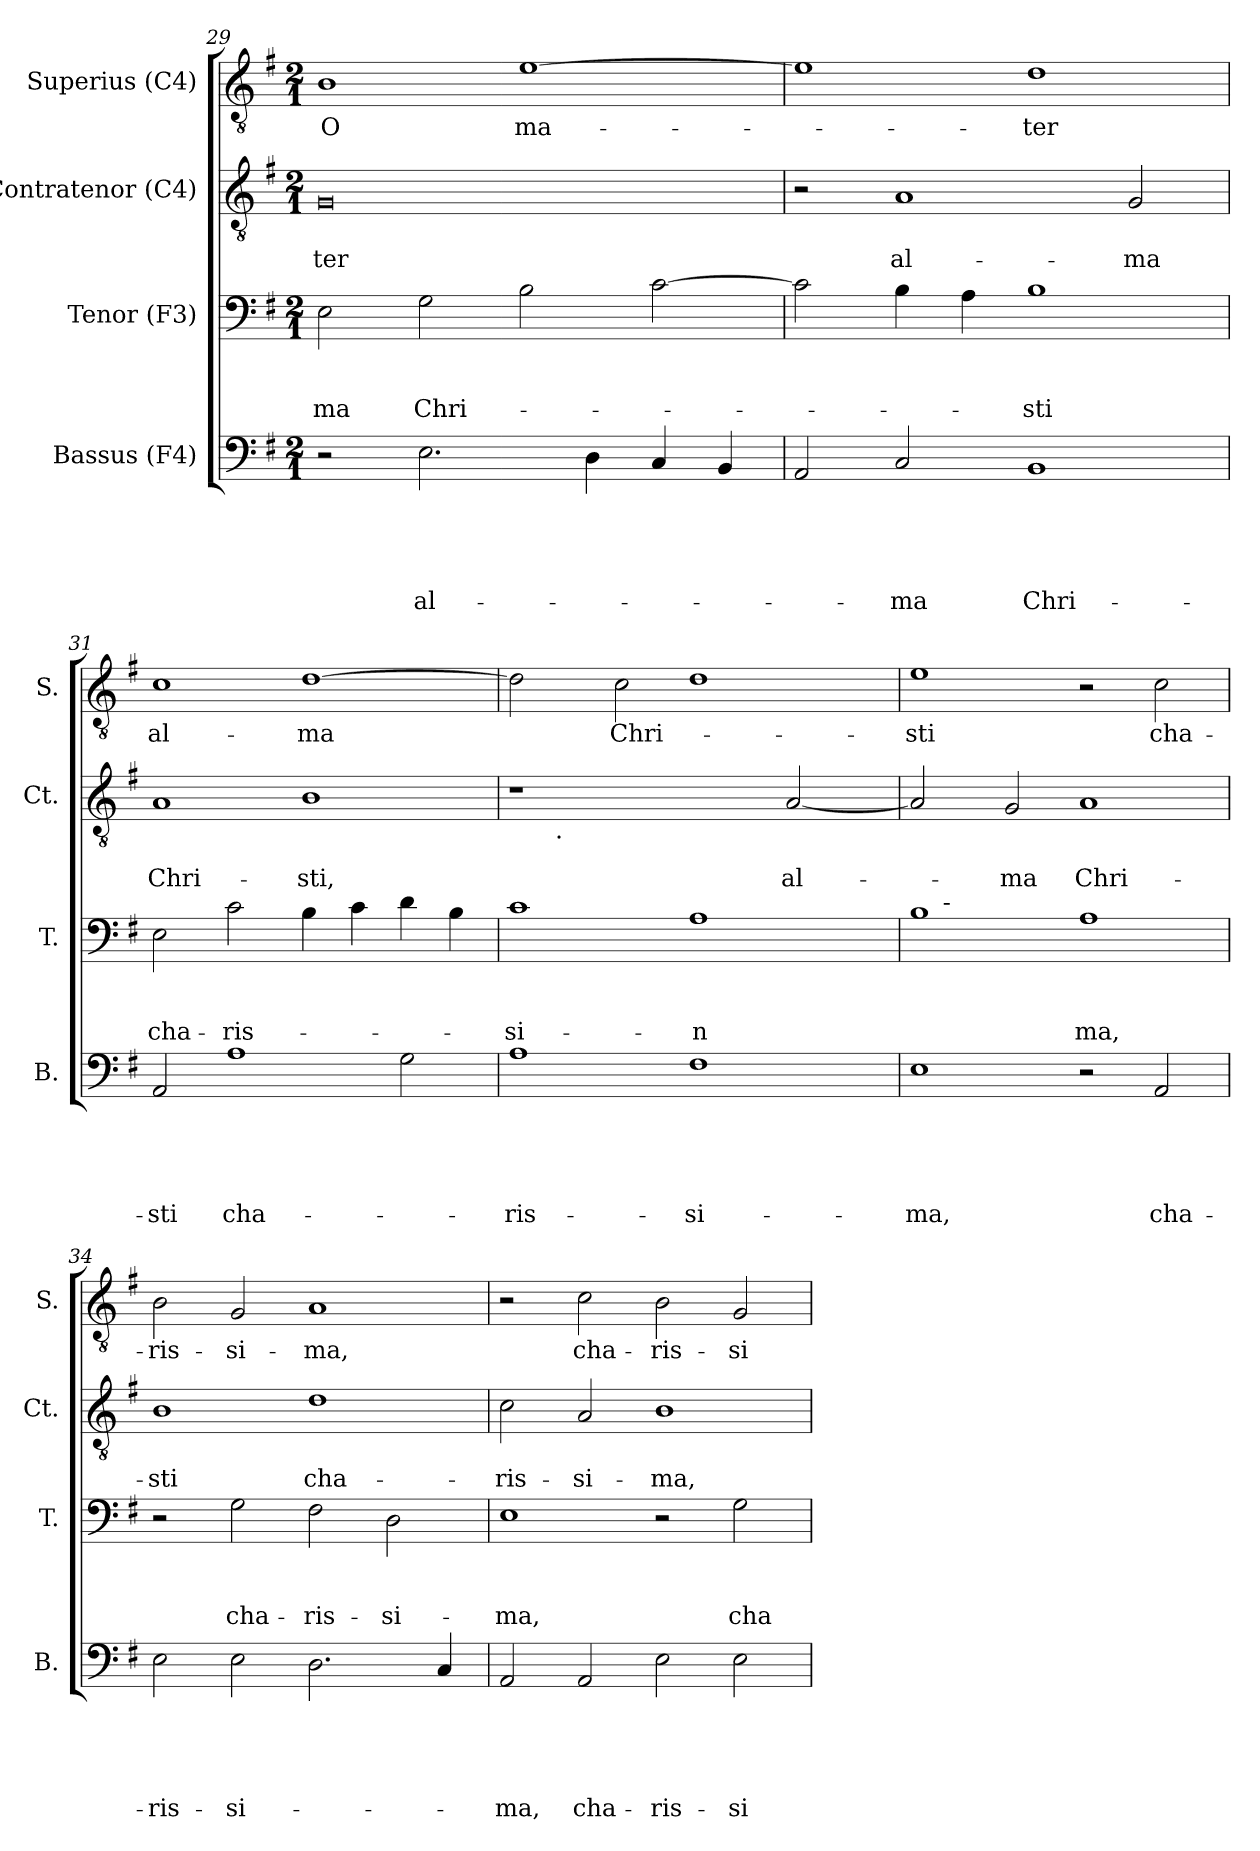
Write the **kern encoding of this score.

**kern	**text	**text	**text	**text	**text	**kern	**text	**text	**text	**kern	**text	**text	**kern	**text
*part4	*part4	*part4	*part4	*part4	*part4	*part3	*part3	*part3	*part3	*part2	*part2	*part2	*part1	*part1
*staff4	*staff4	*staff4	*staff4	*staff4	*staff4	*staff3	*staff3	*staff3	*staff3	*staff2	*staff2	*staff2	*staff1	*staff1
*I"Bassus (F4)	*	*	*	*	*	*I"Tenor (F3)	*	*	*	*I"Contratenor (C4)	*	*	*I"Superius (C4)	*
*I'B.	*	*	*	*	*	*I'T.	*	*	*	*I'Ct.	*	*	*I'S.	*
*clefF4	*	*	*	*	*	*clefF4	*	*	*	*clefGv2	*	*	*clefGv2	*
*k[f#]	*	*	*	*	*	*k[f#]	*	*	*	*k[f#]	*	*	*k[f#]	*
*G:	*	*	*	*	*	*G:	*	*	*	*G:	*	*	*G:	*
*M2/1	*	*	*	*	*	*M2/1	*	*	*	*M2/1	*	*	*M2/1	*
=29	=29	=29	=29	=29	=29	=29	=29	=29	=29	=29	=29	=29	=29	=29
!	!	!	!	!	!	!	!	!	!LO:LY:b	!	!	!LO:LY:b:rj	!	!LO:LY:b
2r	.	.	.	.	.	2E\	.	.	-ma	0G	.	-ter	1B	O
!	!	!	!	!	!LO:LY:b	!	!	!	!LO:LY:b	!	!	!	!	!
2.E\	.	.	.	.	al-	2G\	.	.	Chri-	.	.	.	.	.
!	!	!	!	!	!	!	!	!	!	!	!	!	!	!LO:LY:b
.	.	.	.	.	.	2B\	.	.	.	.	.	.	[>1e	ma-
4D\	.	.	.	.	.	.	.	.	.	.	.	.	.	.
4C/	.	.	.	.	.	[>2c\	.	.	.	.	.	.	.	.
4BB/	.	.	.	.	.	.	.	.	.	.	.	.	.	.
=30	=30	=30	=30	=30	=30	=30	=30	=30	=30	=30	=30	=30	=30	=30
2AA/	.	.	.	.	.	2c\]	.	.	.	2r	.	.	1e]	.
!	!	!	!	!	!LO:LY:b	!	!	!	!	!	!	!LO:LY:b	!	!
2C/	.	.	.	.	-ma	4B\	.	.	.	1A	.	al-	.	.
.	.	.	.	.	.	4A\	.	.	.	.	.	.	.	.
!	!	!	!	!	!LO:LY:b	!	!	!	!LO:LY:b	!	!	!	!	!LO:LY:b
1BB	.	.	.	.	Chri-	1B	.	.	-sti	.	.	.	1d	-ter
!	!	!	!	!	!	!	!	!	!	!	!	!LO:LY:b	!	!
.	.	.	.	.	.	.	.	.	.	2G/	.	-ma	.	.
=31	=31	=31	=31	=31	=31	=31	=31	=31	=31	=31	=31	=31	=31	=31
!	!	!	!	!	!LO:LY:b	!	!	!	!LO:LY:b	!	!	!LO:LY:b	!	!LO:LY:b
2AA/	.	.	.	.	-sti	2E\	.	.	cha-	1A	.	Chri-	1c	al-
!	!	!	!	!	!LO:LY:b	!	!	!	!LO:LY:b	!	!	!	!	!
1A	.	.	.	.	cha-	2c\	.	.	-ris-	.	.	.	.	.
!	!	!	!	!	!	!	!	!	!	!	!	!LO:LY:b	!	!LO:LY:b
.	.	.	.	.	.	4B\	.	.	.	1B	.	-sti,	[>1d	-ma
.	.	.	.	.	.	4c\	.	.	.	.	.	.	.	.
2G\	.	.	.	.	.	4d\	.	.	.	.	.	.	.	.
.	.	.	.	.	.	4B\	.	.	.	.	.	.	.	.
=32	=32	=32	=32	=32	=32	=32	=32	=32	=32	=32	=32	=32	=32	=32
!	!	!	!	!	!LO:LY:b	!	!	!	!LO:LY:b	!	!	!	!	!
*	*	*	*	*	*	*	*	*	*	*^	*	*	*	*
1A	.	.	.	.	-ris-	1c	.	.	-si-	1r	8ryy	.	.	2d\]	.
.	.	.	.	.	.	.	.	.	.	.	32ryy	.	.	.	.
!	!	!	!	!	!	!	!	!	!	!	!LO:TX:b:t=.	!	!	!	!
.	.	.	.	.	.	.	.	.	.	.	1ryy	.	.	.	.
!	!	!	!	!	!	!	!	!	!	!	!	!	!	!	!LO:LY:b
.	.	.	.	.	.	.	.	.	.	.	.	.	.	2c\	Chri-
!	!	!	!	!	!LO:LY:b	!	!	!	!LO:LY:b:rj	!	!	!	!	!	!
1F#	.	.	.	.	-si-	1A	.	.	-n	2ryy	.	.	.	1d	.
.	.	.	.	.	.	.	.	.	.	.	2ryy	.	.	.	.
!	!	!	!	!	!	!	!	!	!	!	!	!	!LO:LY:b	!	!
.	.	.	.	.	.	.	.	.	.	[<2A/	.	.	al-	.	.
.	.	.	.	.	.	.	.	.	.	.	4ryy	.	.	.	.
.	.	.	.	.	.	.	.	.	.	.	16.ryy	.	.	.	.
!!LO:LB:g=z
=33	=33	=33	=33	=33	=33	=33	=33	=33	=33	=33	=33	=33	=33	=33	=33
!	!	!	!	!	!LO:LY:b	!	!	!	!	!	!	!	!	!	!LO:LY:b
*	*	*	*	*	*	*^	*	*	*	*v	*v	*	*	*	*
1E	.	.	.	.	-ma,	1B	8ryy	.	.	.	2A/]	.	.	1e	-sti
!	!	!	!	!	!	!	!LO:TX:a:t=-	!	!	!	!	!	!	!	!
.	.	.	.	.	.	.	1...ryy	.	.	.	.	.	.	.	.
!	!	!	!	!	!	!	!	!	!	!	!	!	!LO:LY:b	!	!
.	.	.	.	.	.	.	.	.	.	.	2G/	.	-ma	.	.
!	!	!	!	!	!	!	!	!	!	!LO:LY:b	!	!	!LO:LY:b	!	!
2r	.	.	.	.	.	1A	.	.	.	ma,	1A	.	Chri-	2r	.
!	!	!	!	!	!LO:LY:b	!	!	!	!	!	!	!	!	!	!LO:LY:b
2AA/	.	.	.	.	cha-	.	.	.	.	.	.	.	.	2c\	cha-
=34	=34	=34	=34	=34	=34	=34	=34	=34	=34	=34	=34	=34	=34	=34	=34
!	!	!	!	!	!LO:LY:b	!	!	!	!	!	!	!	!LO:LY:b	!	!LO:LY:b
*	*	*	*	*	*	*v	*v	*	*	*	*	*	*	*	*
2E\	.	.	.	.	-ris-	2r	.	.	.	1B	.	-sti	2B\	-ris-
!	!	!	!	!	!LO:LY:b	!	!	!	!LO:LY:b	!	!	!	!	!LO:LY:b
2E\	.	.	.	.	-si-	2G\	.	.	cha-	.	.	.	2G/	-si-
!	!	!	!	!	!	!	!	!	!LO:LY:b	!	!	!LO:LY:b	!	!LO:LY:b
2.D\	.	.	.	.	.	2F#\	.	.	-ris-	1d	.	cha-	1A	-ma,
!	!	!	!	!	!	!	!	!	!LO:LY:b	!	!	!	!	!
.	.	.	.	.	.	2D\	.	.	-si-	.	.	.	.	.
4C/	.	.	.	.	.	.	.	.	.	.	.	.	.	.
=35	=35	=35	=35	=35	=35	=35	=35	=35	=35	=35	=35	=35	=35	=35
!	!	!	!	!	!LO:LY:b	!	!	!	!LO:LY:b	!	!	!LO:LY:b	!	!
2AA/	.	.	.	.	-ma,	1E	.	.	-ma,	2c\	.	-ris-	2r	.
!	!	!	!	!	!LO:LY:b	!	!	!	!	!	!	!LO:LY:b	!	!LO:LY:b
2AA/	.	.	.	.	cha-	.	.	.	.	2A/	.	-si-	2c\	cha-
!	!	!	!	!	!LO:LY:b	!	!	!	!	!	!	!LO:LY:b	!	!LO:LY:b
2E\	.	.	.	.	-ris-	2r	.	.	.	1B	.	-ma,	2B\	-ris-
!	!	!	!	!	!LO:LY:b	!	!	!	!LO:LY:b	!	!	!	!	!LO:LY:b
2E\	.	.	.	.	-si-	2G\	.	.	cha-	.	.	.	2G/	-si-
=	=	=	=	=	=	=	=	=	=	=	=	=	=	=
*-	*-	*-	*-	*-	*-	*-	*-	*-	*-	*-	*-	*-	*-	*-
